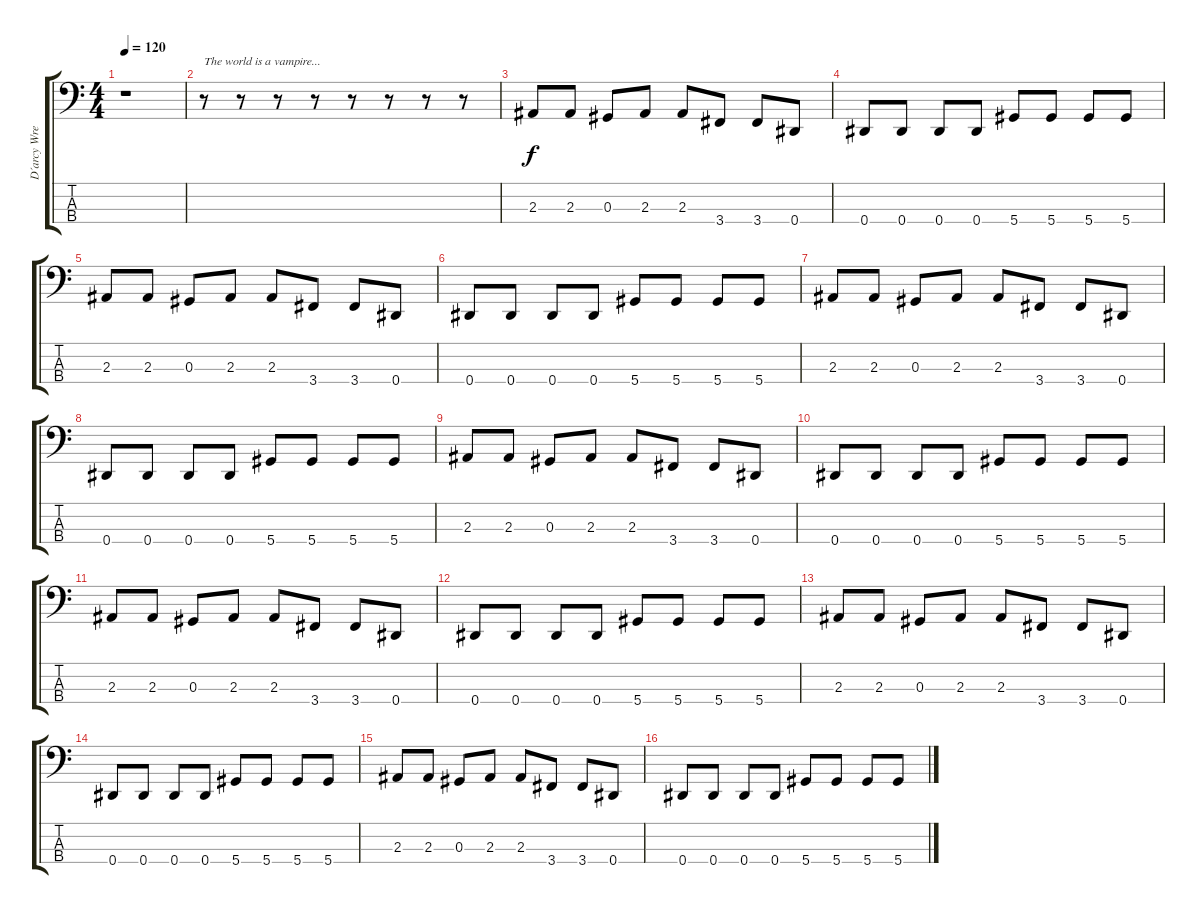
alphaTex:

\track ("D´arcy Wretzky" "D´arcy Wre") {instrument electricbasspick}
\staff {score tabs}
\tuning (Gb2 Db2 Ab1 Eb1) {hide}
\ts (4 4)
\tempo 120
\clef f4
\ks c
r.1{dy f instrument electricbasspick} |
r.8{txt "The world is a vampire..."} r.8 r.8 r.8 r.8 r.8 r.8 r.8 |
2.3.8 2.3.8 0.3.8 2.3.8 2.3.8 3.4.8 3.4.8 0.4.8 |
0.4.8 0.4.8 0.4.8 0.4.8 5.4.8 5.4.8 5.4.8 5.4.8 |
2.3.8 2.3.8 0.3.8 2.3.8 2.3.8 3.4.8 3.4.8 0.4.8 |
0.4.8 0.4.8 0.4.8 0.4.8 5.4.8 5.4.8 5.4.8 5.4.8 |
2.3.8 2.3.8 0.3.8 2.3.8 2.3.8 3.4.8 3.4.8 0.4.8 |
0.4.8 0.4.8 0.4.8 0.4.8 5.4.8 5.4.8 5.4.8 5.4.8 |
2.3.8 2.3.8 0.3.8 2.3.8 2.3.8 3.4.8 3.4.8 0.4.8 |
0.4.8 0.4.8 0.4.8 0.4.8 5.4.8 5.4.8 5.4.8 5.4.8 |
2.3.8 2.3.8 0.3.8 2.3.8 2.3.8 3.4.8 3.4.8 0.4.8 |
0.4.8 0.4.8 0.4.8 0.4.8 5.4.8 5.4.8 5.4.8 5.4.8 |
2.3.8 2.3.8 0.3.8 2.3.8 2.3.8 3.4.8 3.4.8 0.4.8 |
0.4.8 0.4.8 0.4.8 0.4.8 5.4.8 5.4.8 5.4.8 5.4.8 |
2.3.8 2.3.8 0.3.8 2.3.8 2.3.8 3.4.8 3.4.8 0.4.8 |
0.4.8 0.4.8 0.4.8 0.4.8 5.4.8 5.4.8 5.4.8 5.4.8
